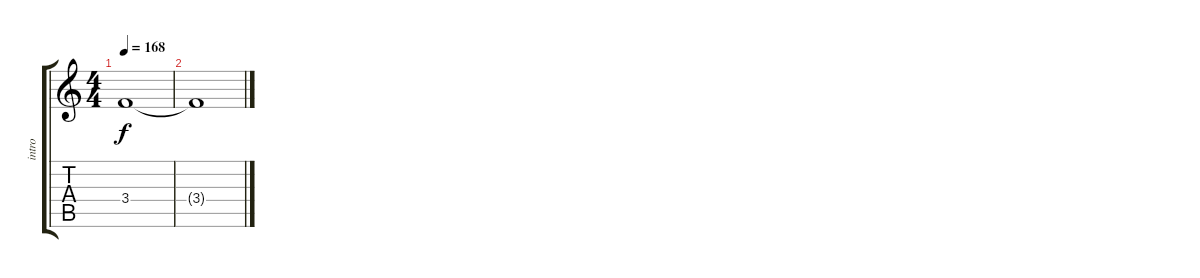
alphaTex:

\track ("intro" "intro") {instrument overdrivenguitar}
\staff {score tabs}
\tuning (E4 B3 G3 D3 A2 E2) {hide}
\ts (4 4)
\tempo 168
\clef g2
\ks c
3.4.1{dy f} |
3.4{t}.1
